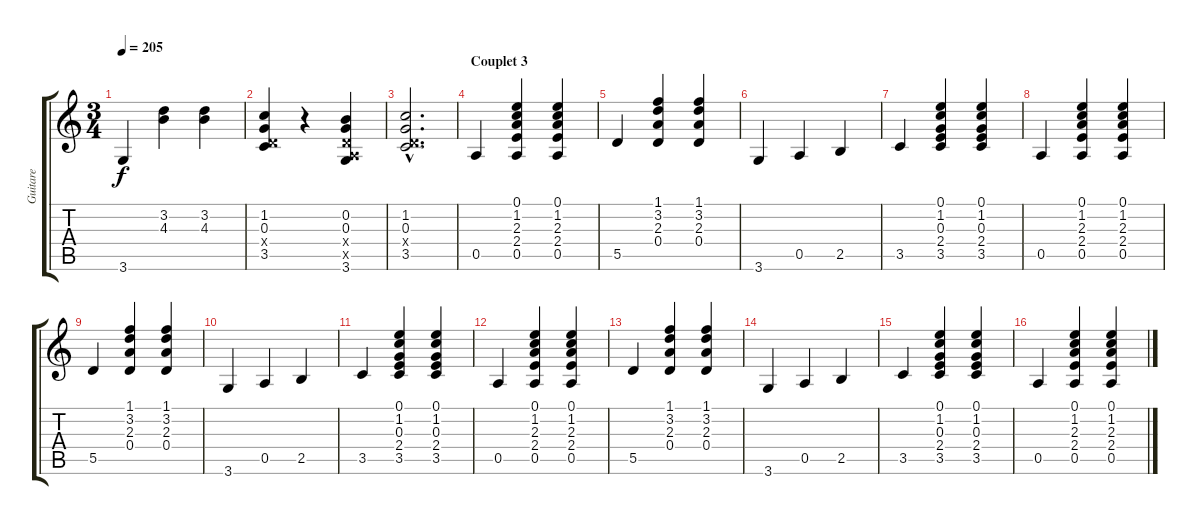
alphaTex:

\track ("Guitare" "Guitare") {instrument distortionguitar}
\staff {score tabs}
\tuning (E4 B3 G3 D3 A2 E2) {hide}
\ts (3 4)
\tempo 205
\clef g2
\ks c
3.6.4{dy f} (3.2 4.3).4 (3.2 4.3).4 |
(1.2 0.3 0.4{x} 3.5).4 r.4 (0.2 0.3 0.4{x} 0.5{x} 3.6).4 |
(1.2{hac} 0.3{hac} 0.4{hac x} 3.5{hac}).2{d} |
\section ("" "Couplet 3")
0.5.4 (0.1 1.2 2.3 2.4 0.5).4 (0.1 1.2 2.3 2.4 0.5).4 |
5.5.4 (1.1 3.2 2.3 0.4).4 (1.1 3.2 2.3 0.4).4 |
3.6.4 0.5.4 2.5.4 |
3.5.4 (0.1 1.2 0.3 2.4 3.5).4 (0.1 1.2 0.3 2.4 3.5).4 |
0.5.4 (0.1 1.2 2.3 2.4 0.5).4 (0.1 1.2 2.3 2.4 0.5).4 |
5.5.4 (1.1 3.2 2.3 0.4).4 (1.1 3.2 2.3 0.4).4 |
3.6.4 0.5.4 2.5.4 |
3.5.4 (0.1 1.2 0.3 2.4 3.5).4 (0.1 1.2 0.3 2.4 3.5).4 |
0.5.4 (0.1 1.2 2.3 2.4 0.5).4 (0.1 1.2 2.3 2.4 0.5).4 |
5.5.4 (1.1 3.2 2.3 0.4).4 (1.1 3.2 2.3 0.4).4 |
3.6.4 0.5.4 2.5.4 |
3.5.4 (0.1 1.2 0.3 2.4 3.5).4 (0.1 1.2 0.3 2.4 3.5).4 |
0.5.4 (0.1 1.2 2.3 2.4 0.5).4 (0.1 1.2 2.3 2.4 0.5).4
